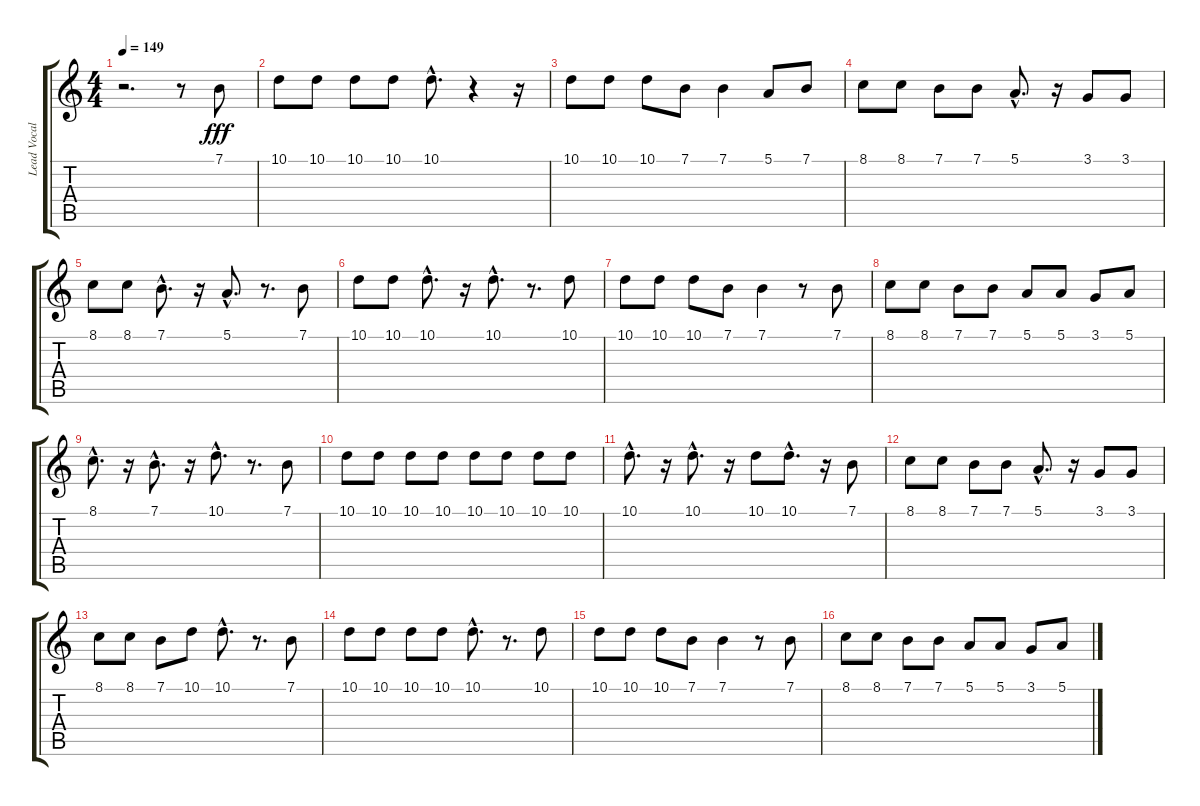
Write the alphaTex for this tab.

\track ("Lead Vocals" "Lead Vocal") {instrument altosax}
\staff {score tabs}
\tuning (E4 B3 G3 D3 A2 E2) {hide}
\ts (4 4)
\tempo 149
\clef g2
\ks c
r.2{d dy f} r.8 7.1.8{dy fff} |
10.1.8 10.1.8 10.1.8 10.1.8 10.1{hac}.8{d} r.4 r.16 |
10.1.8 10.1.8 10.1.8 7.1.8 7.1.4 5.1.8 7.1.8 |
8.1.8 8.1.8 7.1.8 7.1.8 5.1{hac}.8{d} r.16 3.1.8 3.1.8 |
8.1.8 8.1.8 7.1{hac}.8{d} r.16 5.1{hac}.8{d} r.8{d} 7.1.8 |
10.1.8 10.1.8 10.1{hac}.8{d} r.16 10.1{hac}.8{d} r.8{d} 10.1.8 |
10.1.8 10.1.8 10.1.8 7.1.8 7.1.4 r.8 7.1.8 |
8.1.8 8.1.8 7.1.8 7.1.8 5.1.8 5.1.8 3.1.8 5.1.8 |
8.1{hac}.8{d} r.16 7.1{hac}.8{d} r.16 10.1{hac}.8{d} r.8{d} 7.1.8 |
10.1.8 10.1.8 10.1.8 10.1.8 10.1.8 10.1.8 10.1.8 10.1.8 |
10.1{hac}.8{d} r.16 10.1{hac}.8{d} r.16 10.1.8 10.1{hac}.8{d} r.16 7.1.8 |
8.1.8 8.1.8 7.1.8 7.1.8 5.1{hac}.8{d} r.16 3.1.8 3.1.8 |
8.1.8 8.1.8 7.1.8 10.1.8 10.1{hac}.8{d} r.8{d} 7.1.8 |
10.1.8 10.1.8 10.1.8 10.1.8 10.1{hac}.8{d} r.8{d} 10.1.8 |
10.1.8 10.1.8 10.1.8 7.1.8 7.1.4 r.8 7.1.8 |
8.1.8 8.1.8 7.1.8 7.1.8 5.1.8 5.1.8 3.1.8 5.1.8
